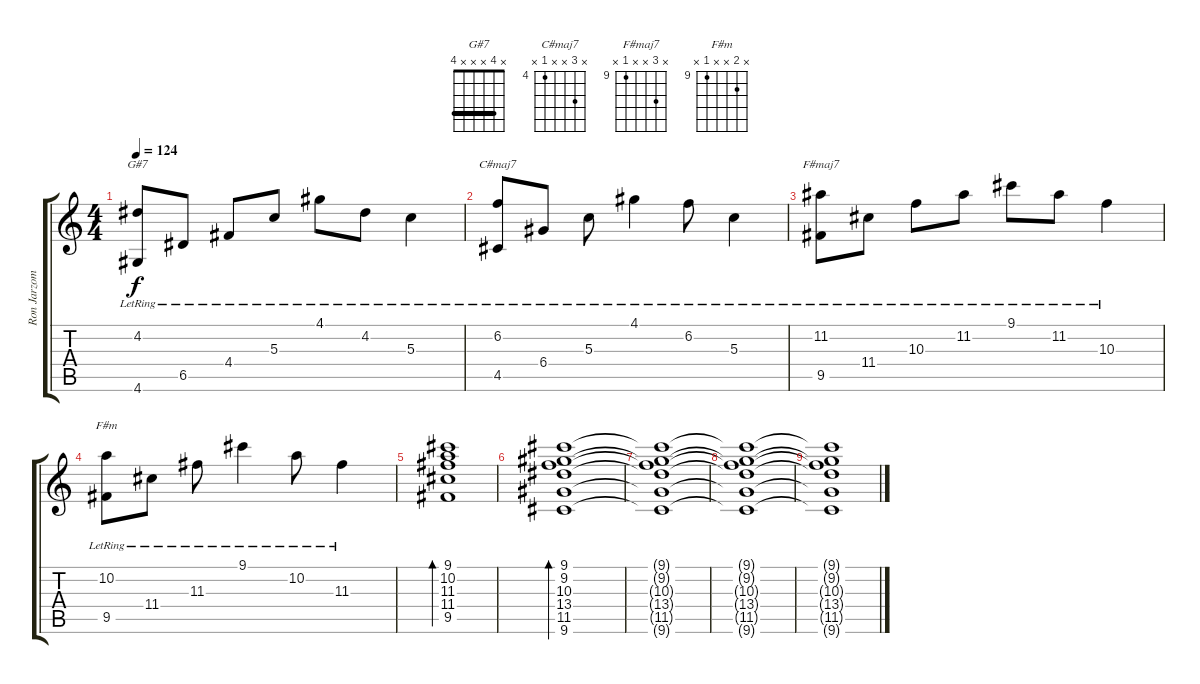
\track ("Ron Jarzombek (Background)" "Ron Jarzom") {instrument electricguitarclean}
\staff {score tabs}
\tuning (E4 B3 G3 D3 A2 E2) {hide}
\chord ("G#7" x 4 x x x 4) {barre 4}
\chord ("C#maj7" x 6 x x 4 x) {firstfret 4}
\chord ("F#maj7" x 11 x x 9 x) {firstfret 9}
\chord ("F#m" x 10 x x 9 x) {firstfret 9}
\ts (4 4)
\tempo 124
\clef g2
\ks c
(4.2{lr} 4.6{lr}).8{ch "G#7" dy f} 6.5{lr}.8 4.4{lr}.8 5.3{lr}.8 4.1{lr}.8 4.2{lr}.8 5.3{lr}.4 |
(6.2{lr} 4.5{lr}).8{ch "C#maj7"} 6.4{lr}.8 5.3{lr}.8 4.1{lr}.4 6.2{lr}.8 5.3{lr}.4 |
(11.2{lr} 9.5{lr}).8{ch "F#maj7"} 11.4{lr}.8 10.3{lr}.8 11.2{lr}.8 9.1{lr}.8 11.2{lr}.8 10.3{lr}.4 |
(10.2{lr} 9.5{lr}).8{ch "F#m"} 11.4{lr}.8 11.3{lr}.8 9.1{lr}.4 10.2{lr}.8 11.3{lr}.4 |
(9.1 10.2 11.3 11.4 9.5).1{bd 240} |
(9.1 9.2 10.3 13.4 11.5 9.6).1{bd 480} |
(9.1{t} 9.2{t} 10.3{t} 13.4{t} 11.5{t} 9.6{t}).1 |
(9.1{t} 9.2{t} 10.3{t} 13.4{t} 11.5{t} 9.6{t}).1 |
(9.1{t} 9.2{t} 10.3{t} 13.4{t} 11.5{t} 9.6{t}).1
